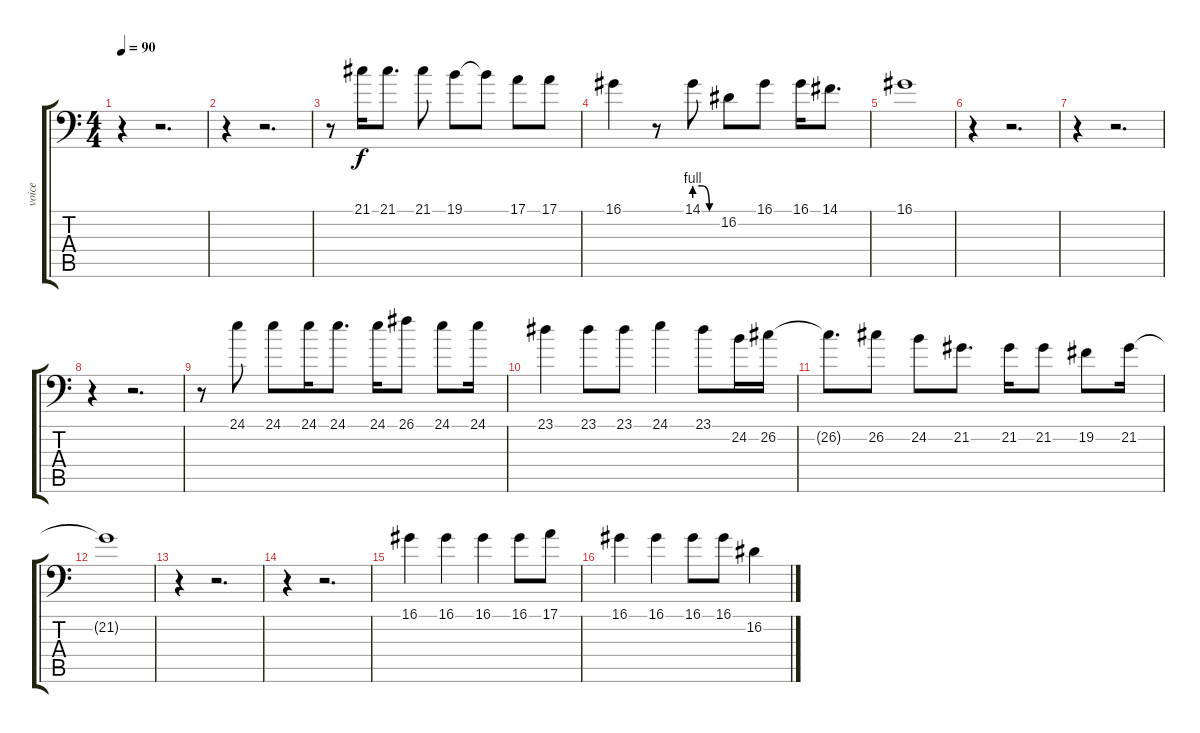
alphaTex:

\track ("voice" "voice") {instrument choiraahs}
\staff {score tabs}
\tuning (E3 B2 G2 D2 A1 E1) {hide}
\ts (4 4)
\tempo 90
\clef f4
\ks c
r.4{dy f} r.2{d} |
r.4 r.2{d} |
r.8 21.1.16 21.1.8{d} 21.1.8 19.1.8 19.1{t}.8 17.1.8 17.1.8 |
16.1.4 r.8 14.1{be (custom 0 4 20 4 40 0 60 0)}.8 16.2.8 16.1.8 16.1.16 14.1.8{d} |
16.1.1 |
r.4 r.2{d} |
r.4 r.2{d} |
r.4 r.2{d} |
r.8 24.1.8 24.1.8 24.1.16 24.1.8{d} 24.1.16 26.1.8 24.1.8 24.1.16 |
23.1.4 23.1.8 23.1.8 24.1.4 23.1.8 24.2.16 26.2.16 |
26.2{t}.8{d} 26.2.8 24.2.8 21.2.8{d} 21.2.16 21.2.8 19.2.8 21.2.16 |
21.2{t}.1 |
r.4 r.2{d} |
r.4 r.2{d} |
16.1.4 16.1.4 16.1.4 16.1.8 17.1.8 |
16.1.4 16.1.4 16.1.8 16.1.8 16.2.4
